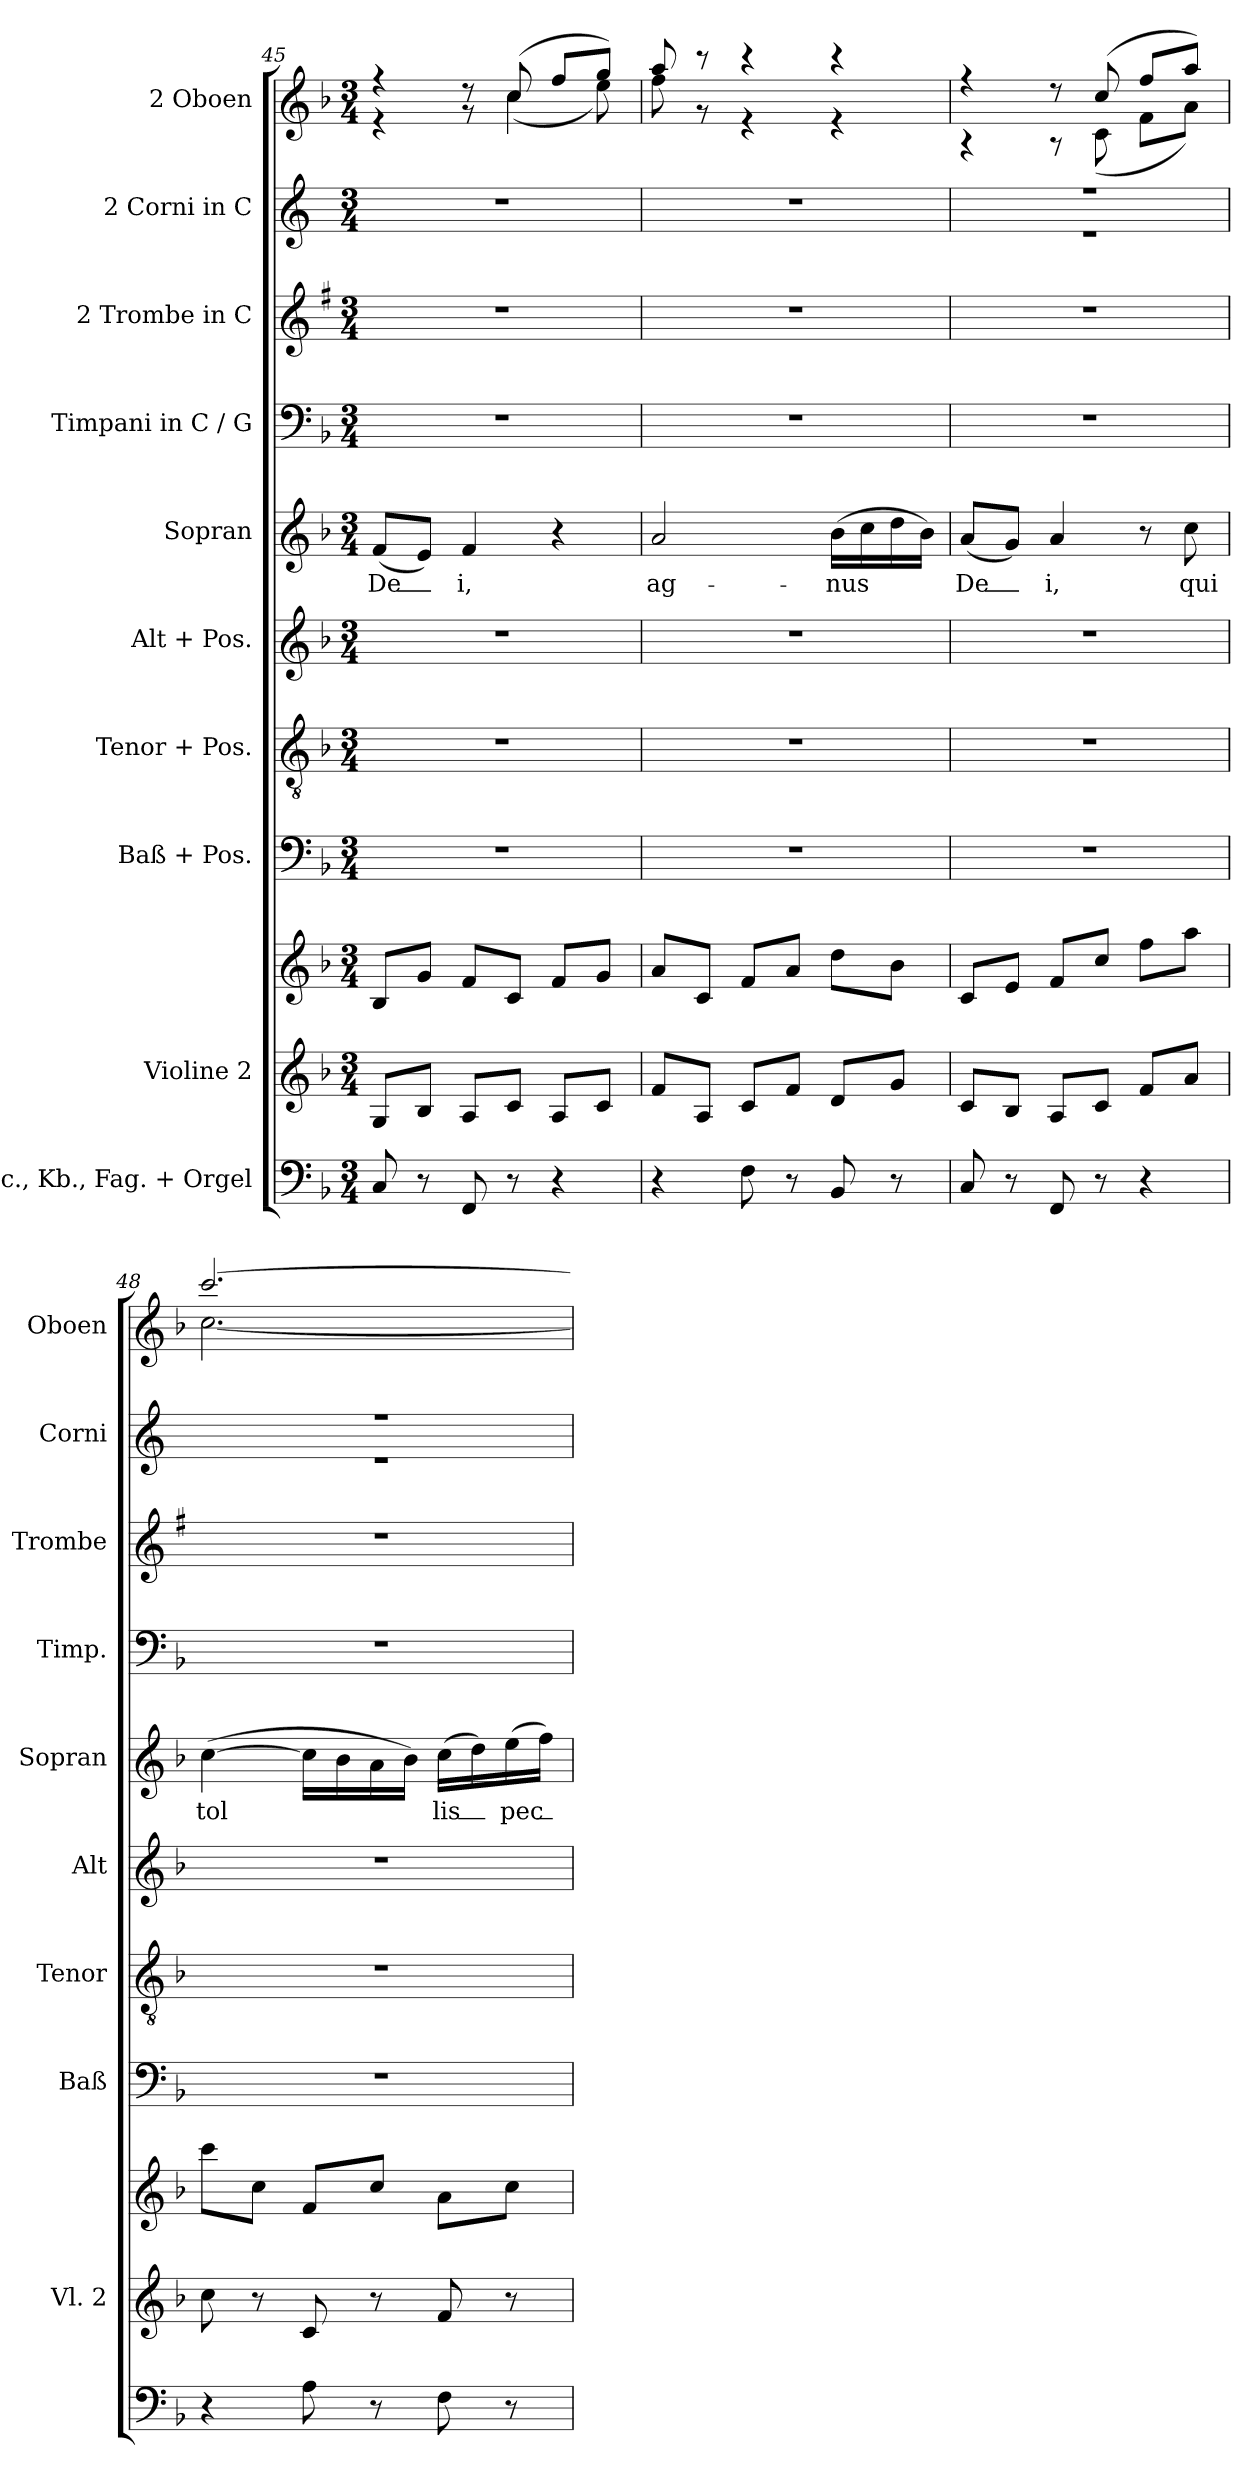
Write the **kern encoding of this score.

**kern	**kern	**kern	**kern	**kern	**kern	**kern	**text	**kern	**kern	**kern	**kern
*part10	*part9	*part9	*part8	*part7	*part6	*part5	*part5	*part4	*part3	*part2	*part1
*staff11	*staff10	*staff9	*staff8	*staff7	*staff6	*staff5	*staff5	*staff4	*staff3	*staff2	*staff1
*I"Vlc., Kb., Fag. + Orgel	*I"Violine 2	*	*I"Baß + Pos.	*I"Tenor + Pos.	*I"Alt + Pos.	*I"Sopran	*	*I"Timpani in C / G	*I"2 Trombe in C	*I"2 Corni in C	*I"2 Oboen
*	*I'Vl. 2	*	*I'Baß	*I'Tenor	*I'Alt	*I'Sopran	*	*I'Timp.	*I'Trombe	*I'Corni	*I'Oboen
*clefF4	*clefG2	*clefG2	*clefF4	*clefGv2	*clefG2	*clefG2	*	*clefF4	*clefG2	*clefG2	*clefG2
*	*	*	*	*	*	*	*	*	*ITrd1c2	*ITrd4c7	*
*k[b-]	*k[b-]	*k[b-]	*k[b-]	*k[b-]	*k[b-]	*k[b-]	*	*k[b-]	*k[b-]	*k[b-]	*k[b-]
*M3/4	*M3/4	*M3/4	*M3/4	*M3/4	*M3/4	*M3/4	*	*M3/4	*M3/4	*M3/4	*M3/4
=45	=45	=45	=45	=45	=45	=45	=45	=45	=45	=45	=45
!	!	!	!	!	!	!	!LO:LY:b	!	!	!	!
*	*	*	*	*	*	*	*	*	*	*	*^
8C/	8G/L	8B-/L	2.r	2.r	2.r	(<8f/L	De_-	2.r	2.r	2.r	4r	4r
8r	8B-/J	8g/J	.	.	.	8e/J)	.	.	.	.	.	.
!	!	!	!	!	!	!	!LO:LY:b	!	!	!	!	!
8FF/	8A/L	8f/L	.	.	.	4f/	i,	.	.	.	8r	8r
8r	8c/J	8c/J	.	.	.	.	.	.	.	.	(>8cc/	(<4cc\
4r	8A/L	8f/L	.	.	.	4r	.	.	.	.	8ff/L	.
.	8c/J	8g/J	.	.	.	.	.	.	.	.	8gg/J)	8ee\)
=46	=46	=46	=46	=46	=46	=46	=46	=46	=46	=46	=46	=46
!	!	!	!	!	!	!	!LO:LY:b	!	!	!	!	!
4r	8f/L	8a/L	2.r	2.r	2.r	2a/	ag-	2.r	2.r	2.r	8aa/	8ff\
.	8A/J	8c/J	.	.	.	.	.	.	.	.	8r	8r
8F\	8c/L	8f/L	.	.	.	.	.	.	.	.	4r	4r
8r	8f/J	8a/J	.	.	.	.	.	.	.	.	.	.
!	!	!	!	!	!	!	!LO:LY:b	!	!	!	!	!
8BB-/	8d/L	8dd\L	.	.	.	(>16b-\LL	nus	.	.	.	4r	4r
.	.	.	.	.	.	16cc\	.	.	.	.	.	.
8r	8g/J	8b-\J	.	.	.	16dd\	.	.	.	.	.	.
.	.	.	.	.	.	16b-\JJ)	.	.	.	.	.	.
!!LO:PB:g=z	!!
=47	=47	=47	=47	=47	=47	=47	=47	=47	=47	=47	=47	=47
!	!	!	!	!	!	!	!LO:LY:b	!	!	!	!	!
*	*	*	*	*	*	*	*	*	*	*^	*	*
8C/	8c/L	8c/L	2.r	2.r	2.r	(<8a/L	De_-	2.r	2.r	2.r	2.r	4r	4r
8r	8B-/J	8e/J	.	.	.	8g/J)	.	.	.	.	.	.	.
!	!	!	!	!	!	!	!LO:LY:b	!	!	!	!	!	!
8FF/	8A/L	8f/L	.	.	.	4a/	i,	.	.	.	.	8r	8r
8r	8c/J	8cc/J	.	.	.	.	.	.	.	.	.	(>8cc/	(<8c\
4r	8f/L	8ff\L	.	.	.	8r	.	.	.	.	.	8ff/L	8f\L
!	!	!	!	!	!	!	!LO:LY:b	!	!	!	!	!	!
.	8a/J	8aa\J	.	.	.	8cc\	qui	.	.	.	.	8aa/J)	8a\J)
=48	=48	=48	=48	=48	=48	=48	=48	=48	=48	=48	=48	=48	=48
!	!	!	!	!	!	!	!LO:LY:b	!	!	!	!	!	!
4r	8cc\	8ccc\L	2.r	2.r	2.r	(>[4cc\	tol	2.r	2.r	2.r	2.r	[2.ccc/	[2.cc\
.	8r	8cc\J	.	.	.	.	.	.	.	.	.	.	.
8A\	8c/	8f/L	.	.	.	16cc\LL]	.	.	.	.	.	.	.
.	.	.	.	.	.	16b-\	.	.	.	.	.	.	.
8r	8r	8cc/J	.	.	.	16a\	.	.	.	.	.	.	.
.	.	.	.	.	.	16b-\JJ)	.	.	.	.	.	.	.
!	!	!	!	!	!	!	!LO:LY:b	!	!	!	!	!	!
8F\	8f/	8a\L	.	.	.	(>16cc\LL	lis_	.	.	.	.	.	.
.	.	.	.	.	.	16dd\)	.	.	.	.	.	.	.
!	!	!	!	!	!	!	!LO:LY:b	!	!	!	!	!	!
8r	8r	8cc\J	.	.	.	(>16ee\	pec_	.	.	.	.	.	.
.	.	.	.	.	.	16ff\JJ)	.	.	.	.	.	.	.
*	*	*	*	*	*	*	*	*	*	*v	*v	*	*
*	*	*	*	*	*	*	*	*	*	*	*v	*v
=	=	=	=	=	=	=	=	=	=	=	=
*-	*-	*-	*-	*-	*-	*-	*-	*-	*-	*-	*-
